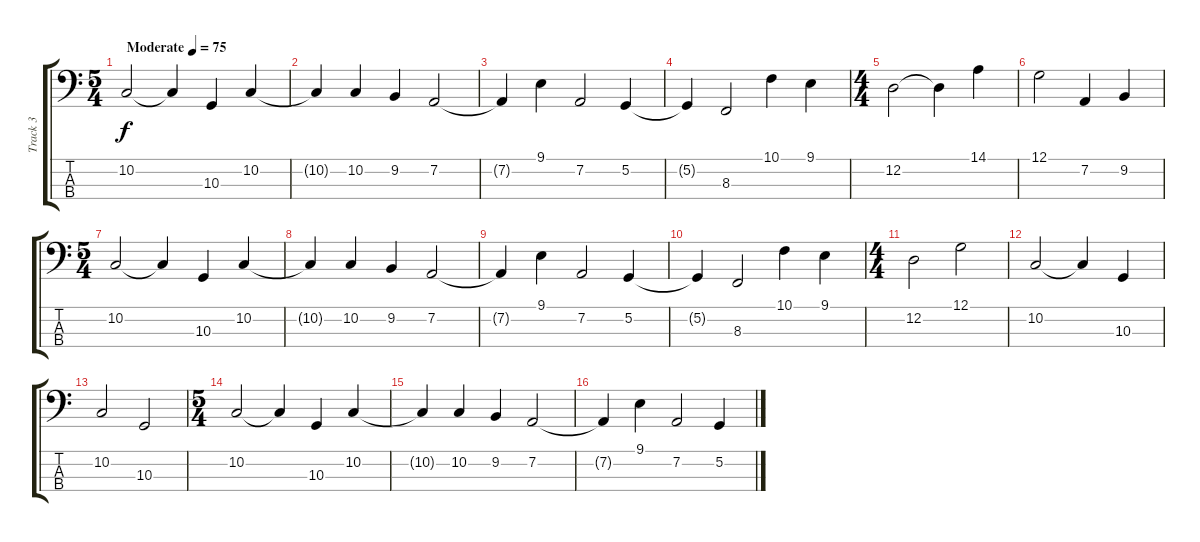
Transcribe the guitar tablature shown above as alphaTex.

\track ("Track 3" "Track 3") {instrument cello}
\staff {score tabs}
\tuning (G2 D2 A1 E1) {hide}
\ts (5 4)
\tempo (75 "Moderate")
\clef f4
\ks c
10.2.2{dy f instrument cello} 10.2{t}.4 10.3.4 10.2.4 |
10.2{t}.4 10.2.4 9.2.4 7.2.2 |
7.2{t}.4 9.1.4 7.2.2 5.2.4 |
5.2{t}.4 8.3.2 10.1.4 9.1.4 |
\ts (4 4)
12.2.2 12.2{t}.4 14.1.4 |
12.1.2 7.2.4 9.2.4 |
\ts (5 4)
10.2.2 10.2{t}.4 10.3.4 10.2.4 |
10.2{t}.4 10.2.4 9.2.4 7.2.2 |
7.2{t}.4 9.1.4 7.2.2 5.2.4 |
5.2{t}.4 8.3.2 10.1.4 9.1.4 |
\ts (4 4)
12.2.2 12.1.2 |
10.2.2 10.2{t}.4 10.3.4 |
10.2.2 10.3.2 |
\ts (5 4)
10.2.2 10.2{t}.4 10.3.4 10.2.4 |
10.2{t}.4 10.2.4 9.2.4 7.2.2 |
7.2{t}.4 9.1.4 7.2.2 5.2.4
